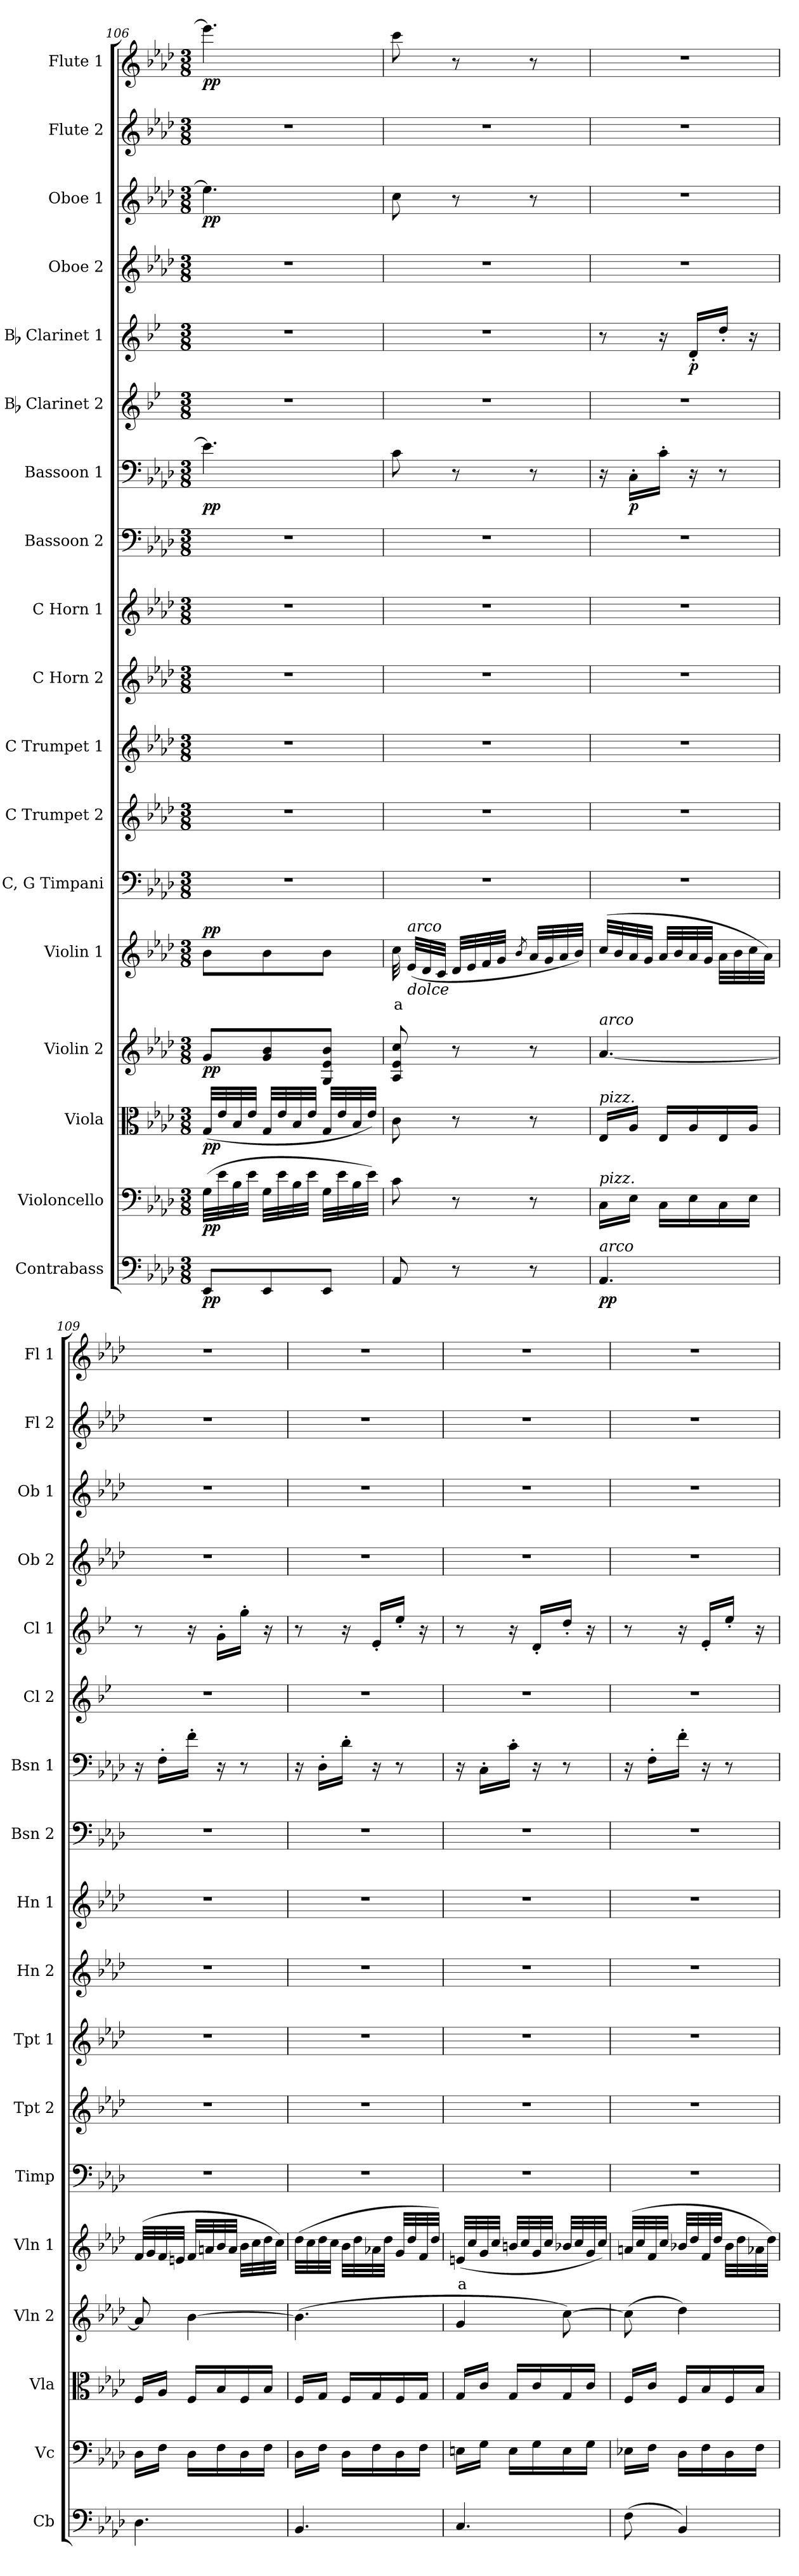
**kern	**dynam	**kern	**dynam	**kern	**dynam	**kern	**dynam	**kern	**text	**dynam	**kern	**kern	**kern	**kern	**kern	**kern	**kern	**dynam	**kern	**kern	**dynam	**kern	**kern	**dynam	**kern	**kern	**dynam
*part18	*part18	*part17	*part17	*part16	*part16	*part15	*part15	*part14	*part14	*part14	*part13	*part12	*part11	*part10	*part9	*part8	*part7	*part7	*part6	*part5	*part5	*part4	*part3	*part3	*part2	*part1	*part1
*staff18	*staff18	*staff17	*staff17	*staff16	*staff16	*staff15	*staff15	*staff14	*staff14	*staff14	*staff13	*staff12	*staff11	*staff10	*staff9	*staff8	*staff7	*staff7	*staff6	*staff5	*staff5	*staff4	*staff3	*staff3	*staff2	*staff1	*staff1
*I"Contrabass	*	*I"Violoncello	*	*I"Viola	*	*I"Violin 2	*	*I"Violin 1	*	*	*I"C, G Timpani	*I"C Trumpet 2	*I"C Trumpet 1	*I"C Horn 2	*I"C Horn 1	*I"Bassoon 2	*I"Bassoon 1	*	*I"Bb Clarinet 2	*I"Bb Clarinet 1	*	*I"Oboe 2	*I"Oboe 1	*	*I"Flute 2	*I"Flute 1	*
*I'Cb	*	*I'Vc	*	*I'Vla	*	*I'Vln 2	*	*I'Vln 1	*	*	*I'Timp	*I'Tpt 2	*I'Tpt 1	*I'Hn 2	*I'Hn 1	*I'Bsn 2	*I'Bsn 1	*	*I'Cl 2	*I'Cl 1	*	*I'Ob 2	*I'Ob 1	*	*I'Fl 2	*I'Fl 1	*
*clefF4	*	*clefF4	*	*clefC3	*	*clefG2	*	*clefG2	*	*	*clefF4	*clefG2	*clefG2	*clefG2	*clefG2	*clefF4	*clefF4	*	*clefG2	*clefG2	*	*clefG2	*clefG2	*	*clefG2	*clefG2	*
*ITrd7c12	*	*	*	*	*	*	*	*	*	*	*	*	*	*ITrd7c12	*ITrd7c12	*	*	*	*ITrd1c2	*ITrd1c2	*	*	*	*	*	*	*
*k[b-e-a-d-]	*	*k[b-e-a-d-]	*	*k[b-e-a-d-]	*	*k[b-e-a-d-]	*	*k[b-e-a-d-]	*	*	*k[b-e-a-d-]	*k[b-e-a-d-]	*k[b-e-a-d-]	*k[b-e-a-d-]	*k[b-e-a-d-]	*k[b-e-a-d-]	*k[b-e-a-d-]	*	*k[b-e-a-d-]	*k[b-e-a-d-]	*	*k[b-e-a-d-]	*k[b-e-a-d-]	*	*k[b-e-a-d-]	*k[b-e-a-d-]	*
*M3/8	*	*M3/8	*	*M3/8	*	*M3/8	*	*M3/8	*	*	*M3/8	*M3/8	*M3/8	*M3/8	*M3/8	*M3/8	*M3/8	*	*M3/8	*M3/8	*	*M3/8	*M3/8	*	*M3/8	*M3/8	*
=106	=106	=106	=106	=106	=106	=106	=106	=106	=106	=106	=106	=106	=106	=106	=106	=106	=106	=106	=106	=106	=106	=106	=106	=106	=106	=106	=106
!	!LO:DY:b	!	!LO:DY:b	!	!LO:DY:b	!	!LO:DY:b	!	!	!LO:DY:b	!	!	!	!	!	!	!	!LO:DY:b	!	!	!	!	!	!LO:DY:b	!	!	!LO:DY:b
8EEE-/L	pp	(32G\LLL	pp	(32G/LLL	pp	8g/L	pp	8b-\L	.	pp	4.r	4.r	4.r	4.r	4.r	4.r	4.e-\]	pp	4.r	4.r	.	4.r	4.ee-\]	pp	4.r	4.eee-\]	pp
.	.	32e-\	.	32e-/	.	.	.	.	.	.	.	.	.	.	.	.	.	.	.	.	.	.	.	.	.	.	.
.	.	32B-\	.	32B-/	.	.	.	.	.	.	.	.	.	.	.	.	.	.	.	.	.	.	.	.	.	.	.
.	.	32e-\JJJ	.	32e-/JJJ	.	.	.	.	.	.	.	.	.	.	.	.	.	.	.	.	.	.	.	.	.	.	.
8EEE-/	.	32G\LLL	.	32G/LLL	.	8g/ 8b-/	.	8b-\	.	.	.	.	.	.	.	.	.	.	.	.	.	.	.	.	.	.	.
.	.	32e-\	.	32e-/	.	.	.	.	.	.	.	.	.	.	.	.	.	.	.	.	.	.	.	.	.	.	.
.	.	32B-\	.	32B-/	.	.	.	.	.	.	.	.	.	.	.	.	.	.	.	.	.	.	.	.	.	.	.
.	.	32e-\JJJ	.	32e-/JJJ	.	.	.	.	.	.	.	.	.	.	.	.	.	.	.	.	.	.	.	.	.	.	.
8EEE-/J	.	32G\LLL	.	32G/LLL	.	8G/ 8e-/ 8b-/J	.	8b-\J	.	.	.	.	.	.	.	.	.	.	.	.	.	.	.	.	.	.	.
.	.	32e-\	.	32e-/	.	.	.	.	.	.	.	.	.	.	.	.	.	.	.	.	.	.	.	.	.	.	.
.	.	32B-\	.	32B-/	.	.	.	.	.	.	.	.	.	.	.	.	.	.	.	.	.	.	.	.	.	.	.
.	.	32e-\JJJ)	.	32e-/JJJ)	.	.	.	.	.	.	.	.	.	.	.	.	.	.	.	.	.	.	.	.	.	.	.
=107	=107	=107	=107	=107	=107	=107	=107	=107	=107	=107	=107	=107	=107	=107	=107	=107	=107	=107	=107	=107	=107	=107	=107	=107	=107	=107	=107
!	!	!	!	!	!	!	!	!	!LO:LY:b:color=#FF0000	!	!	!	!	!	!	!	!	!	!	!	!	!	!	!	!	!	!
8AAA-/	.	8c\	.	8c\	.	8A-/ 8e-/ 8cc/	.	32cc\	a	.	4.r	4.r	4.r	4.r	4.r	4.r	8c\	.	4.r	4.r	.	4.r	8cc\	.	4.r	8ccc\	.
!	!	!	!	!	!	!	!	!LO:TX:b:i:t=dolce	!	!	!	!	!	!	!	!	!	!	!	!	!	!	!	!	!	!	!
!	!	!	!	!	!	!	!	!LO:TX:a:i:t=arco	!	!	!	!	!	!	!	!	!	!	!	!	!	!	!	!	!	!	!
.	.	.	.	.	.	.	.	(32e-/LLL	.	.	.	.	.	.	.	.	.	.	.	.	.	.	.	.	.	.	.
.	.	.	.	.	.	.	.	32d-/	.	.	.	.	.	.	.	.	.	.	.	.	.	.	.	.	.	.	.
.	.	.	.	.	.	.	.	32c/JJJ	.	.	.	.	.	.	.	.	.	.	.	.	.	.	.	.	.	.	.
8r	.	8r	.	8r	.	8r	.	32d-/LLL	.	.	.	.	.	.	.	.	8r	.	.	.	.	.	8r	.	.	8r	.
.	.	.	.	.	.	.	.	32e-/	.	.	.	.	.	.	.	.	.	.	.	.	.	.	.	.	.	.	.
.	.	.	.	.	.	.	.	32f/	.	.	.	.	.	.	.	.	.	.	.	.	.	.	.	.	.	.	.
.	.	.	.	.	.	.	.	32g/JJJ	.	.	.	.	.	.	.	.	.	.	.	.	.	.	.	.	.	.	.
.	.	.	.	.	.	.	.	8qb-/	.	.	.	.	.	.	.	.	.	.	.	.	.	.	.	.	.	.	.
8r	.	8r	.	8r	.	8r	.	32a-/LLL	.	.	.	.	.	.	.	.	8r	.	.	.	.	.	8r	.	.	8r	.
.	.	.	.	.	.	.	.	32g/	.	.	.	.	.	.	.	.	.	.	.	.	.	.	.	.	.	.	.
.	.	.	.	.	.	.	.	32a-/	.	.	.	.	.	.	.	.	.	.	.	.	.	.	.	.	.	.	.
.	.	.	.	.	.	.	.	32b-/JJJ)	.	.	.	.	.	.	.	.	.	.	.	.	.	.	.	.	.	.	.
=108	=108	=108	=108	=108	=108	=108	=108	=108	=108	=108	=108	=108	=108	=108	=108	=108	=108	=108	=108	=108	=108	=108	=108	=108	=108	=108	=108
!	!	!	!	!	!	!LO:TX:a:i:t=arco	!	!	!	!	!	!	!	!	!	!	!	!	!	!	!	!	!	!	!	!	!
!	!	!	!	!LO:TX:a:i:t=pizz.	!	!	!	!	!	!	!	!	!	!	!	!	!	!	!	!	!	!	!	!	!	!	!
!	!	!LO:TX:a:i:t=pizz.	!	!	!	!	!	!	!	!	!	!	!	!	!	!	!	!	!	!	!	!	!	!	!	!	!
!LO:TX:a:i:t=arco	!	!	!	!	!	!	!	!	!	!	!	!	!	!	!	!	!	!	!	!	!	!	!	!	!	!	!
!	!LO:DY:b	!	!	!	!	!	!LO:DY:b	!	!	!	!	!	!	!	!	!	!	!	!	!	!	!	!	!	!	!	!
!	!	!	!	!	!	!	!LO:DY:n=1:b	!	!	!	!	!	!	!	!	!	!	!	!	!	!	!	!	!	!	!	!
4.AAA-/	pp	16C\LL	.	16E-/LL	.	[4.a-/	other-dynamics pp	(32cc/LLL	.	.	4.r	4.r	4.r	4.r	4.r	4.r	16r	.	4.r	8r	.	4.r	4.r	.	4.r	4.r	.
.	.	.	.	.	.	.	.	32b-/	.	.	.	.	.	.	.	.	.	.	.	.	.	.	.	.	.	.	.
!	!	!	!	!	!	!	!	!	!	!LO:DY:b	!	!	!	!	!	!	!	!	!	!	!	!	!	!	!	!	!
!	!	!	!	!	!	!	!	!	!	!LO:DY:n=1:b	!	!	!	!	!	!	!	!LO:DY:b	!	!	!	!	!	!	!	!	!
.	.	16E-\JJ	.	16A-/JJ	.	.	.	32a-/	.	other-dynamics pp	.	.	.	.	.	.	16C'\LL	p	.	.	.	.	.	.	.	.	.
.	.	.	.	.	.	.	.	32g/JJJ	.	.	.	.	.	.	.	.	.	.	.	.	.	.	.	.	.	.	.
.	.	16C\LL	.	16E-/LL	.	.	.	32a-/LLL	.	.	.	.	.	.	.	.	16c'\JJ	.	.	16r	.	.	.	.	.	.	.
.	.	.	.	.	.	.	.	32b-/	.	.	.	.	.	.	.	.	.	.	.	.	.	.	.	.	.	.	.
!	!	!	!	!	!	!	!	!	!	!	!	!	!	!	!	!	!	!	!	!	!LO:DY:b	!	!	!	!	!	!
.	.	16E-\	.	16A-/	.	.	.	32a-/	.	.	.	.	.	.	.	.	16r	.	.	16c'/LL	p	.	.	.	.	.	.
.	.	.	.	.	.	.	.	32g/JJJ	.	.	.	.	.	.	.	.	.	.	.	.	.	.	.	.	.	.	.
.	.	16C\	.	16E-/	.	.	.	32a-\LLL	.	.	.	.	.	.	.	.	8r	.	.	16cc'/JJ	.	.	.	.	.	.	.
.	.	.	.	.	.	.	.	32b-\	.	.	.	.	.	.	.	.	.	.	.	.	.	.	.	.	.	.	.
.	.	16E-\JJ	.	16A-/JJ	.	.	.	32cc\	.	.	.	.	.	.	.	.	.	.	.	16r	.	.	.	.	.	.	.
.	.	.	.	.	.	.	.	32a-\JJJ)	.	.	.	.	.	.	.	.	.	.	.	.	.	.	.	.	.	.	.
=109	=109	=109	=109	=109	=109	=109	=109	=109	=109	=109	=109	=109	=109	=109	=109	=109	=109	=109	=109	=109	=109	=109	=109	=109	=109	=109	=109
4.DD-\	.	16D-\LL	.	16F/LL	.	8a-/]	.	(32f/LLL	.	.	4.r	4.r	4.r	4.r	4.r	4.r	16r	.	4.r	8r	.	4.r	4.r	.	4.r	4.r	.
.	.	.	.	.	.	.	.	32g/	.	.	.	.	.	.	.	.	.	.	.	.	.	.	.	.	.	.	.
.	.	16F\JJ	.	16A-/JJ	.	.	.	32f/	.	.	.	.	.	.	.	.	16F'\LL	.	.	.	.	.	.	.	.	.	.
.	.	.	.	.	.	.	.	32en/JJJ	.	.	.	.	.	.	.	.	.	.	.	.	.	.	.	.	.	.	.
.	.	16D-\LL	.	16F/LL	.	[4b-\	.	32f/LLL	.	.	.	.	.	.	.	.	16f'\JJ	.	.	16r	.	.	.	.	.	.	.
.	.	.	.	.	.	.	.	32an/	.	.	.	.	.	.	.	.	.	.	.	.	.	.	.	.	.	.	.
.	.	16F\	.	16B-/	.	.	.	32b-/	.	.	.	.	.	.	.	.	16r	.	.	16f'\LL	.	.	.	.	.	.	.
.	.	.	.	.	.	.	.	32a/JJJ	.	.	.	.	.	.	.	.	.	.	.	.	.	.	.	.	.	.	.
.	.	16D-\	.	16F/	.	.	.	32b-\LLL	.	.	.	.	.	.	.	.	8r	.	.	16ff'\JJ	.	.	.	.	.	.	.
.	.	.	.	.	.	.	.	32cc\	.	.	.	.	.	.	.	.	.	.	.	.	.	.	.	.	.	.	.
.	.	16F\JJ	.	16B-/JJ	.	.	.	32dd-\	.	.	.	.	.	.	.	.	.	.	.	16r	.	.	.	.	.	.	.
.	.	.	.	.	.	.	.	32cc\JJJ)	.	.	.	.	.	.	.	.	.	.	.	.	.	.	.	.	.	.	.
!!LO:PB:g=z
=110	=110	=110	=110	=110	=110	=110	=110	=110	=110	=110	=110	=110	=110	=110	=110	=110	=110	=110	=110	=110	=110	=110	=110	=110	=110	=110	=110
4.BBB-/	.	16D-\LL	.	16F/LL	.	(4.b-\]	.	(32dd-\LLL	.	.	4.r	4.r	4.r	4.r	4.r	4.r	16r	.	4.r	8r	.	4.r	4.r	.	4.r	4.r	.
.	.	.	.	.	.	.	.	32cc\	.	.	.	.	.	.	.	.	.	.	.	.	.	.	.	.	.	.	.
.	.	16F\JJ	.	16G/JJ	.	.	.	32dd-\	.	.	.	.	.	.	.	.	16D-'\LL	.	.	.	.	.	.	.	.	.	.
.	.	.	.	.	.	.	.	32cc\JJJ	.	.	.	.	.	.	.	.	.	.	.	.	.	.	.	.	.	.	.
.	.	16D-\LL	.	16F/LL	.	.	.	32b-\LLL	.	.	.	.	.	.	.	.	16d-'\JJ	.	.	16r	.	.	.	.	.	.	.
.	.	.	.	.	.	.	.	32dd-\	.	.	.	.	.	.	.	.	.	.	.	.	.	.	.	.	.	.	.
.	.	16F\	.	16G/	.	.	.	32a-X\	.	.	.	.	.	.	.	.	16r	.	.	16d-'/LL	.	.	.	.	.	.	.
.	.	.	.	.	.	.	.	32dd-\JJJ	.	.	.	.	.	.	.	.	.	.	.	.	.	.	.	.	.	.	.
.	.	16D-\	.	16F/	.	.	.	32g/LLL	.	.	.	.	.	.	.	.	8r	.	.	16dd-'/JJ	.	.	.	.	.	.	.
.	.	.	.	.	.	.	.	32dd-/	.	.	.	.	.	.	.	.	.	.	.	.	.	.	.	.	.	.	.
.	.	16F\JJ	.	16G/JJ	.	.	.	32f/	.	.	.	.	.	.	.	.	.	.	.	16r	.	.	.	.	.	.	.
.	.	.	.	.	.	.	.	32dd-/JJJ)	.	.	.	.	.	.	.	.	.	.	.	.	.	.	.	.	.	.	.
=111	=111	=111	=111	=111	=111	=111	=111	=111	=111	=111	=111	=111	=111	=111	=111	=111	=111	=111	=111	=111	=111	=111	=111	=111	=111	=111	=111
!	!	!	!	!	!	!	!	!	!LO:LY:b:color=#FF0000	!	!	!	!	!	!	!	!	!	!	!	!	!	!	!	!	!	!
4.CC/	.	16En\LL	.	16G/LL	.	4g/	.	(32en/LLL	a	.	4.r	4.r	4.r	4.r	4.r	4.r	16r	.	4.r	8r	.	4.r	4.r	.	4.r	4.r	.
.	.	.	.	.	.	.	.	32cc/	.	.	.	.	.	.	.	.	.	.	.	.	.	.	.	.	.	.	.
.	.	16G\JJ	.	16c/JJ	.	.	.	32g/	.	.	.	.	.	.	.	.	16C'\LL	.	.	.	.	.	.	.	.	.	.
.	.	.	.	.	.	.	.	32cc/JJJ	.	.	.	.	.	.	.	.	.	.	.	.	.	.	.	.	.	.	.
.	.	16E\LL	.	16G/LL	.	.	.	32bn/LLL	.	.	.	.	.	.	.	.	16c'\JJ	.	.	16r	.	.	.	.	.	.	.
.	.	.	.	.	.	.	.	32cc/	.	.	.	.	.	.	.	.	.	.	.	.	.	.	.	.	.	.	.
.	.	16G\	.	16c/	.	.	.	32g/	.	.	.	.	.	.	.	.	16r	.	.	16c'/LL	.	.	.	.	.	.	.
.	.	.	.	.	.	.	.	32cc/JJJ	.	.	.	.	.	.	.	.	.	.	.	.	.	.	.	.	.	.	.
.	.	16E\	.	16G/	.	[8cc\)	.	32b-X/LLL	.	.	.	.	.	.	.	.	8r	.	.	16cc'/JJ	.	.	.	.	.	.	.
.	.	.	.	.	.	.	.	32cc/	.	.	.	.	.	.	.	.	.	.	.	.	.	.	.	.	.	.	.
.	.	16G\JJ	.	16c/JJ	.	.	.	32g/	.	.	.	.	.	.	.	.	.	.	.	16r	.	.	.	.	.	.	.
.	.	.	.	.	.	.	.	32cc/JJJ)	.	.	.	.	.	.	.	.	.	.	.	.	.	.	.	.	.	.	.
=112	=112	=112	=112	=112	=112	=112	=112	=112	=112	=112	=112	=112	=112	=112	=112	=112	=112	=112	=112	=112	=112	=112	=112	=112	=112	=112	=112
(8FF\	.	16E-X\LL	.	16F/LL	.	(8cc\]	.	(32an/LLL	.	.	4.r	4.r	4.r	4.r	4.r	4.r	16r	.	4.r	8r	.	4.r	4.r	.	4.r	4.r	.
.	.	.	.	.	.	.	.	32cc/	.	.	.	.	.	.	.	.	.	.	.	.	.	.	.	.	.	.	.
.	.	16F\JJ	.	16c/JJ	.	.	.	32f/	.	.	.	.	.	.	.	.	16F'\LL	.	.	.	.	.	.	.	.	.	.
.	.	.	.	.	.	.	.	32cc/JJJ	.	.	.	.	.	.	.	.	.	.	.	.	.	.	.	.	.	.	.
4BBB-/)	.	16D-\LL	.	16F/LL	.	4dd-\)	.	32b-X/LLL	.	.	.	.	.	.	.	.	16f'\JJ	.	.	16r	.	.	.	.	.	.	.
.	.	.	.	.	.	.	.	32dd-/	.	.	.	.	.	.	.	.	.	.	.	.	.	.	.	.	.	.	.
.	.	16F\	.	16B-/	.	.	.	32f/	.	.	.	.	.	.	.	.	16r	.	.	16d-'/LL	.	.	.	.	.	.	.
.	.	.	.	.	.	.	.	32dd-/JJJ	.	.	.	.	.	.	.	.	.	.	.	.	.	.	.	.	.	.	.
.	.	16D-\	.	16F/	.	.	.	32b-\LLL	.	.	.	.	.	.	.	.	8r	.	.	16dd-'/JJ	.	.	.	.	.	.	.
.	.	.	.	.	.	.	.	32dd-\	.	.	.	.	.	.	.	.	.	.	.	.	.	.	.	.	.	.	.
.	.	16F\JJ	.	16B-/JJ	.	.	.	32a-X\	.	.	.	.	.	.	.	.	.	.	.	16r	.	.	.	.	.	.	.
.	.	.	.	.	.	.	.	32dd-\JJJ)	.	.	.	.	.	.	.	.	.	.	.	.	.	.	.	.	.	.	.
=	=	=	=	=	=	=	=	=	=	=	=	=	=	=	=	=	=	=	=	=	=	=	=	=	=	=	=
*-	*-	*-	*-	*-	*-	*-	*-	*-	*-	*-	*-	*-	*-	*-	*-	*-	*-	*-	*-	*-	*-	*-	*-	*-	*-	*-	*-
